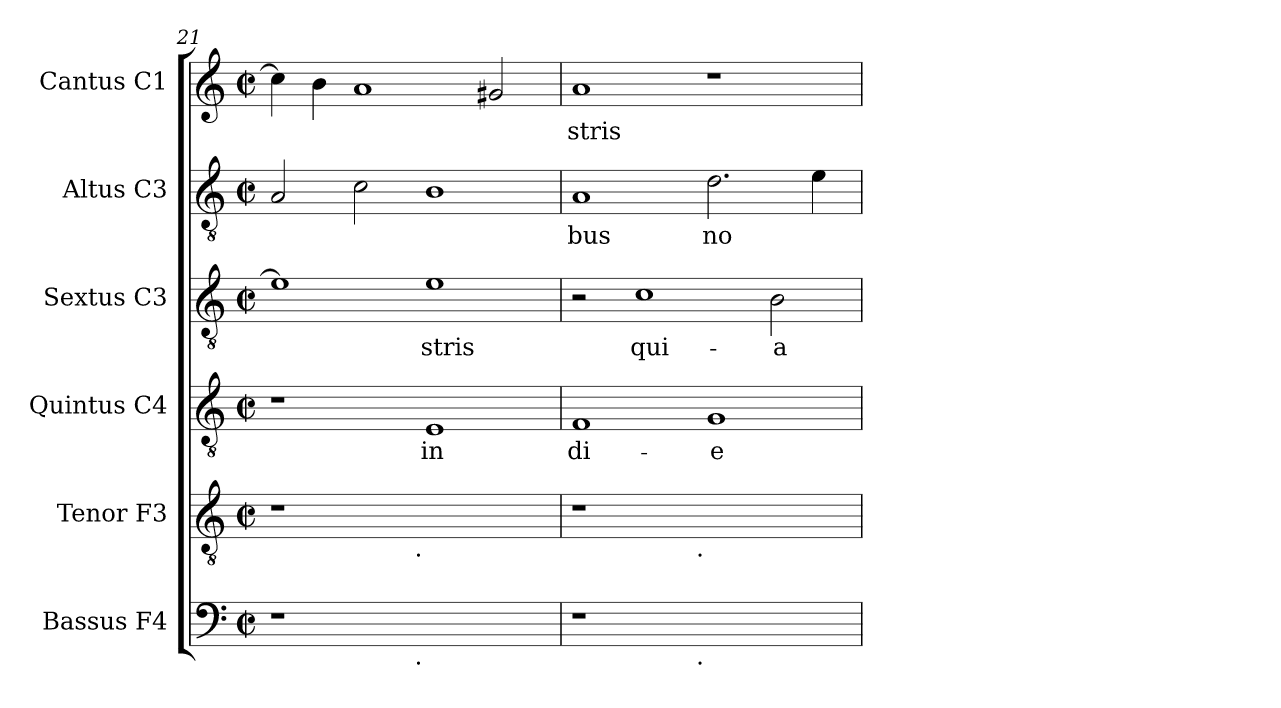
**kern	**kern	**kern	**text	**kern	**text	**kern	**text	**kern	**text
*part6	*part5	*part4	*part4	*part3	*part3	*part2	*part2	*part1	*part1
*staff6	*staff5	*staff4	*staff4	*staff3	*staff3	*staff2	*staff2	*staff1	*staff1
*I"Bassus  F4	*I"Tenor  F3	*I"Quintus  C4	*	*I"Sextus  C3	*	*I"Altus  C3	*	*I"Cantus  C1	*
*clefF4	*clefGv2	*clefGv2	*	*clefGv2	*	*clefGv2	*	*clefG2	*
*k[]	*k[]	*k[]	*	*k[]	*	*k[]	*	*k[]	*
*C:	*C:	*C:	*	*C:	*	*C:	*	*C:	*
*M2/2	*M2/2	*M2/2	*	*M2/2	*	*M2/2	*	*M2/2	*
*met(c|)	*met(c|)	*met(c|)	*	*met(c|)	*	*met(c|)	*	*met(c|)	*
=21	=21	=21	=21	=21	=21	=21	=21	=21	=21
!	!	!	!	!	!LO:LY:b:cj	!	!LO:LY:b:cj	!	!LO:LY:b:cj
*^	*^	*	*	*	*	*	*	*	*
1r	2ryy	1r	2ryy	1r	.	1e]	--	2A/	--	4cc\]	--
!	!	!	!	!	!	!	!	!	!	!	!LO:LY:b:cj
.	.	.	.	.	.	.	.	.	.	4b\	--
!	!	!	!	!	!	!	!	!	!LO:LY:b:cj	!	!LO:LY:b:cj
.	4...ryy	.	4...ryy	.	.	.	.	2c\	--	1a	--
!	!	!	!LO:TX:b:t=.	!	!	!	!	!	!	!	!
!	!LO:TX:b:t=.	!	!	!	!	!	!	!	!	!	!
.	1ryy	.	1ryy	.	.	.	.	.	.	.	.
!	!	!	!	!	!LO:LY:b:cj	!	!LO:LY:b:cj	!	!LO:LY:b:cj	!	!
1ryy	.	1ryy	.	1E	in	1e	-stris	1B	--	.	.
!	!	!	!	!	!	!	!	!	!	!	!LO:LY:b:cj
.	.	.	.	.	.	.	.	.	.	2g#X/	--
.	32ryy	.	32ryy	.	.	.	.	.	.	.	.
=22	=22	=22	=22	=22	=22	=22	=22	=22	=22	=22	=22
!	!	!	!	!	!LO:LY:b:cj	!	!	!	!LO:LY:b:cj	!	!LO:LY:b:cj
1r	2ryy	1r	2ryy	1F	di-	2r	.	1A	-bus	1a	-stris
!	!	!	!	!	!	!	!LO:LY:b:cj	!	!	!	!
.	4...ryy	.	4...ryy	.	.	1c	qui-	.	.	.	.
!	!	!	!LO:TX:b:t=.	!	!	!	!	!	!	!	!
!	!LO:TX:b:t=.	!	!	!	!	!	!	!	!	!	!
.	1ryy	.	1ryy	.	.	.	.	.	.	.	.
!	!	!	!	!	!LO:LY:b:cj	!	!	!	!LO:LY:b:cj	!	!
1ryy	.	1ryy	.	1G	-e-	.	.	2.d\	no-	1r	.
!	!	!	!	!	!	!	!LO:LY:b:cj	!	!	!	!
.	.	.	.	.	.	2B\	-a	.	.	.	.
!	!	!	!	!	!	!	!	!	!LO:LY:b:cj	!	!
.	.	.	.	.	.	.	.	4e\	--	.	.
.	32ryy	.	32ryy	.	.	.	.	.	.	.	.
*v	*v	*	*	*	*	*	*	*	*	*	*
*	*v	*v	*	*	*	*	*	*	*	*
=	=	=	=	=	=	=	=	=	=
*-	*-	*-	*-	*-	*-	*-	*-	*-	*-
